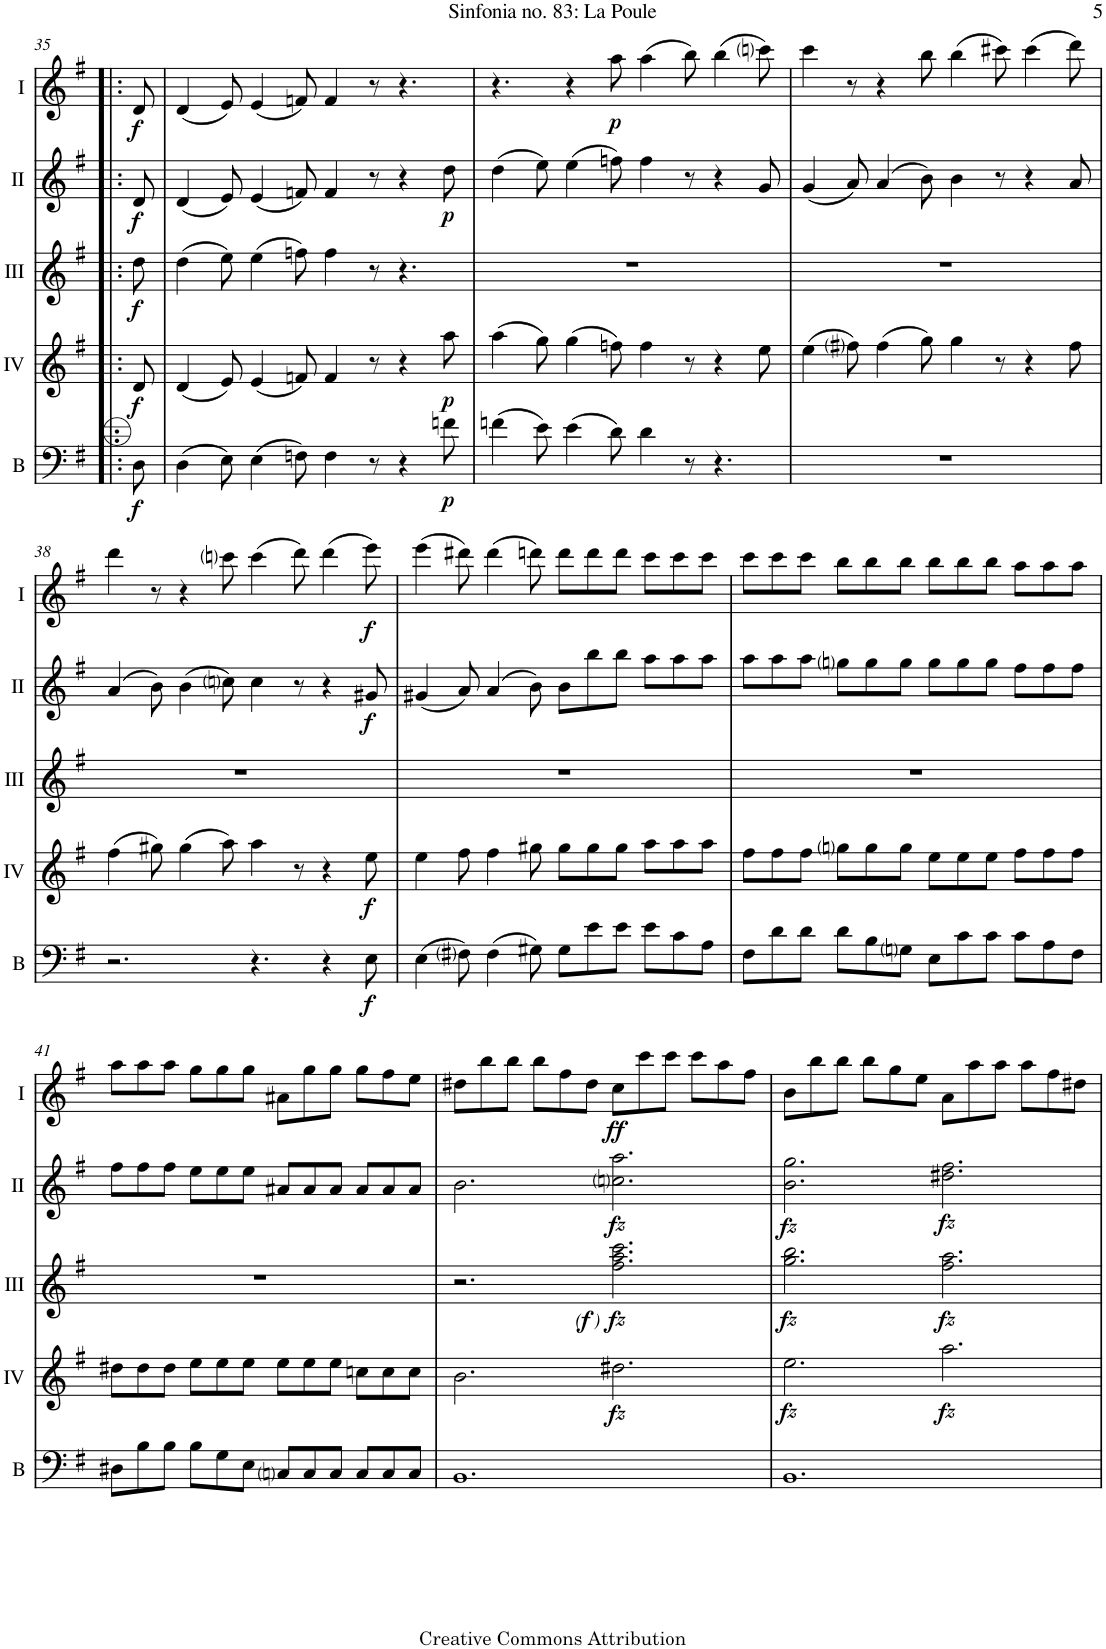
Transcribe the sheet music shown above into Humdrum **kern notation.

**kern	**dynam	**kern	**dynam	**kern	**dynam	**kern	**dynam	**kern	**dynam
*part5	*part5	*part4	*part4	*part3	*part3	*part2	*part2	*part1	*part1
*staff5	*staff5	*staff4	*staff4	*staff3	*staff3	*staff2	*staff2	*staff1	*staff1
*I"Bass	*	*I"Acc. 4	*	*I"Acc. 3	*	*I"Acc. 2	*	*I"Acc. 1	*
*I'B	*	*	*	*	*	*	*	*	*
!!LO:PB:g=z
*clefF4	*	*clefG2	*	*clefG2	*	*clefG2	*	*clefG2	*
*Trd7c12	*	*Trd7c12	*	*	*	*	*	*	*
*k[f#]	*	*k[f#]	*	*k[f#]	*	*k[f#]	*	*k[f#]	*
*M12/8	*	*M12/8	*	*M12/8	*	*M12/8	*	*M12/8	*
=35!|:	=35!|:	=35!|:	=35!|:	=35!|:	=35!|:	=35!|:	=35!|:	=35!|:	=35!|:
!	!LO:DY:b	!	!LO:DY:b	!	!LO:DY:b	!	!LO:DY:b	!	!LO:DY:b
8D\	f	8d/	f	8dd\	f	8d/	f	8d/	f
=35X1	=35X1	=35X1	=35X1	=35X1	=35X1	=35X1	=35X1	=35X1	=35X1
(4D\	.	(4d/	.	(4dd\	.	(4d/	.	(4d/	.
8E\)	.	8e/)	.	8ee\)	.	8e/)	.	8e/)	.
(4E\	.	(4e/	.	(4ee\	.	(4e/	.	(4e/	.
8Fn\)	.	8fn/)	.	8ffn\)	.	8fn/)	.	8fn/)	.
4F\	.	4f/	.	4ff\	.	4f/	.	4f/	.
8r	.	8r	.	8r	.	8r	.	8r	.
4r	.	4r	.	4.r	.	4r	.	4.r	.
!	!LO:DY:b	!	!LO:DY:b	!	!	!	!LO:DY:b	!	!
8fn\	p	8aa\	p	.	.	8dd\	p	.	.
=36	=36	=36	=36	=36	=36	=36	=36	=36	=36
(4fn\	.	(4aa\	.	1.r	.	(4dd\	.	4.r	.
8e\)	.	8gg\)	.	.	.	8ee\)	.	.	.
(4e\	.	(4gg\	.	.	.	(4ee\	.	4r	.
!	!	!	!	!	!	!	!	!	!LO:DY:b
8d\)	.	8ffn\)	.	.	.	8ffn\)	.	8aa\	p
4d\	.	4ff\	.	.	.	4ff\	.	(4aa\	.
8r	.	8r	.	.	.	8r	.	8bb\)	.
4.r	.	4r	.	.	.	4r	.	(4bb\	.
.	.	8ee\	.	.	.	8g/	.	8cccni\)	.
=37	=37	=37	=37	=37	=37	=37	=37	=37	=37
1.r	.	(4ee\	.	1.r	.	(4g/	.	4ccc\	.
.	.	8ff#i\)	.	.	.	8a/)	.	8r	.
.	.	(4ff#\	.	.	.	(4a/	.	4r	.
.	.	8gg\)	.	.	.	8b\)	.	8bb\	.
.	.	4gg\	.	.	.	4b\	.	(4bb\	.
.	.	8r	.	.	.	8r	.	8ccc#X\)	.
.	.	4r	.	.	.	4r	.	(4ccc#\	.
.	.	8ff#\	.	.	.	8a/	.	8ddd\)	.
!!LO:LB:g=z
=38	=38	=38	=38	=38	=38	=38	=38	=38	=38
2.r	.	(4ff#\	.	1.r	.	(4a/	.	4ddd\	.
.	.	8gg#X\)	.	.	.	8b\)	.	8r	.
.	.	(4gg#\	.	.	.	(4b\	.	4r	.
.	.	8aa\)	.	.	.	8ccni\)	.	8cccni\	.
4.r	.	4aa\	.	.	.	4cc\	.	(4ccc\	.
.	.	8r	.	.	.	8r	.	8ddd\)	.
4r	.	4r	.	.	.	4r	.	(4ddd\	.
!	!LO:DY:b	!	!LO:DY:b	!	!	!	!LO:DY:b	!	!LO:DY:b
8E\	f	8ee\	f	.	.	8g#X/	f	8eee\)	f
=39	=39	=39	=39	=39	=39	=39	=39	=39	=39
(4E\	.	4ee\	.	1.r	.	(4g#X/	.	(4eee\	.
8F#i\)	.	8ff#\	.	.	.	8a/)	.	8ddd#X\)	.
(4F#\	.	4ff#\	.	.	.	(4a/	.	(4ddd#\	.
8G#X\)	.	8gg#X\	.	.	.	8b\)	.	8dddn\)	.
8G#\L	.	8gg#\L	.	.	.	8b\L	.	8ddd\L	.
8e\	.	8gg#\	.	.	.	8bb\	.	8ddd\	.
8e\J	.	8gg#\J	.	.	.	8bb\J	.	8ddd\J	.
8e\L	.	8aa\L	.	.	.	8aa\L	.	8ccc\L	.
8c\	.	8aa\	.	.	.	8aa\	.	8ccc\	.
8A\J	.	8aa\J	.	.	.	8aa\J	.	8ccc\J	.
=40	=40	=40	=40	=40	=40	=40	=40	=40	=40
8F#\L	.	8ff#\L	.	1.r	.	8aa\L	.	8ccc\L	.
8d\	.	8ff#\	.	.	.	8aa\	.	8ccc\	.
8d\J	.	8ff#\J	.	.	.	8aa\J	.	8ccc\J	.
8d\L	.	8ggni\L	.	.	.	8ggni\L	.	8bb\L	.
8B\	.	8gg\	.	.	.	8gg\	.	8bb\	.
8Gni\J	.	8gg\J	.	.	.	8gg\J	.	8bb\J	.
8E\L	.	8ee\L	.	.	.	8gg\L	.	8bb\L	.
8c\	.	8ee\	.	.	.	8gg\	.	8bb\	.
8c\J	.	8ee\J	.	.	.	8gg\J	.	8bb\J	.
8c\L	.	8ff#\L	.	.	.	8ff#\L	.	8aa\L	.
8A\	.	8ff#\	.	.	.	8ff#\	.	8aa\	.
8F#\J	.	8ff#\J	.	.	.	8ff#\J	.	8aa\J	.
!!LO:LB:g=z
=41	=41	=41	=41	=41	=41	=41	=41	=41	=41
8D#X\L	.	8dd#X\L	.	1.r	.	8ff#\L	.	8aa\L	.
8B\	.	8dd#\	.	.	.	8ff#\	.	8aa\	.
8B\J	.	8dd#\J	.	.	.	8ff#\J	.	8aa\J	.
8B\L	.	8ee\L	.	.	.	8ee\L	.	8gg\L	.
8G\	.	8ee\	.	.	.	8ee\	.	8gg\	.
8E\J	.	8ee\J	.	.	.	8ee\J	.	8gg\J	.
8Cni/L	.	8ee\L	.	.	.	8a#X/L	.	8a#X\L	.
8C/	.	8ee\	.	.	.	8a#/	.	8gg\	.
8C/J	.	8ee\J	.	.	.	8a#/J	.	8gg\J	.
8C/L	.	8ccn\L	.	.	.	8a#/L	.	8gg\L	.
8C/	.	8cc\	.	.	.	8a#/	.	8ff#\	.
8C/J	.	8cc\J	.	.	.	8a#/J	.	8ee\J	.
=42	=42	=42	=42	=42	=42	=42	=42	=42	=42
1.BB	.	2.b\	.	2.r	.	2.b\	.	8dd#X\L	.
.	.	.	.	.	.	.	.	8bb\	.
.	.	.	.	.	.	.	.	8bb\J	.
.	.	.	.	.	.	.	.	8bb\L	.
.	.	.	.	.	.	.	.	8ff#\	.
.	.	.	.	.	.	.	.	8dd#\J	.
!	!	!	!LO:DY:b	!	!LO:DY:b	!	!	!	!
!	!	!	!	!	!LO:DY:n=1:b	!	!	!	!
!	!	!	!	!	!LO:DY:n=2:b	!	!	!	!
!	!	!	!	!	!LO:DY:n=3:b	!	!LO:DY:b	!	!LO:DY:b
.	.	2.dd#X\	fz	2.ff#\ 2.aa\ 2.ccc\	fz other-dynamics f other-dynamics	2.ccni\ 2.aa\	fz	8cc\L	ff
.	.	.	.	.	.	.	.	8ccc\	.
.	.	.	.	.	.	.	.	8ccc\J	.
.	.	.	.	.	.	.	.	8ccc\L	.
.	.	.	.	.	.	.	.	8aa\	.
.	.	.	.	.	.	.	.	8ff#\J	.
=43	=43	=43	=43	=43	=43	=43	=43	=43	=43
!	!	!	!LO:DY:b	!	!LO:DY:b	!	!LO:DY:b	!	!
1.BB	.	2.ee\	fz	2.gg\ 2.bb\	fz	2.b\ 2.gg\	fz	8b\L	.
.	.	.	.	.	.	.	.	8bb\	.
.	.	.	.	.	.	.	.	8bb\J	.
.	.	.	.	.	.	.	.	8bb\L	.
.	.	.	.	.	.	.	.	8gg\	.
.	.	.	.	.	.	.	.	8ee\J	.
!	!	!	!LO:DY:b	!	!LO:DY:b	!	!LO:DY:b	!	!
.	.	2.aa\	fz	2.ff#\ 2.aa\	fz	2.dd#X\ 2.ff#\	fz	8a\L	.
.	.	.	.	.	.	.	.	8aa\	.
.	.	.	.	.	.	.	.	8aa\J	.
.	.	.	.	.	.	.	.	8aa\L	.
.	.	.	.	.	.	.	.	8ff#\	.
.	.	.	.	.	.	.	.	8dd#X\J	.
=	=	=	=	=	=	=	=	=	=
*-	*-	*-	*-	*-	*-	*-	*-	*-	*-
